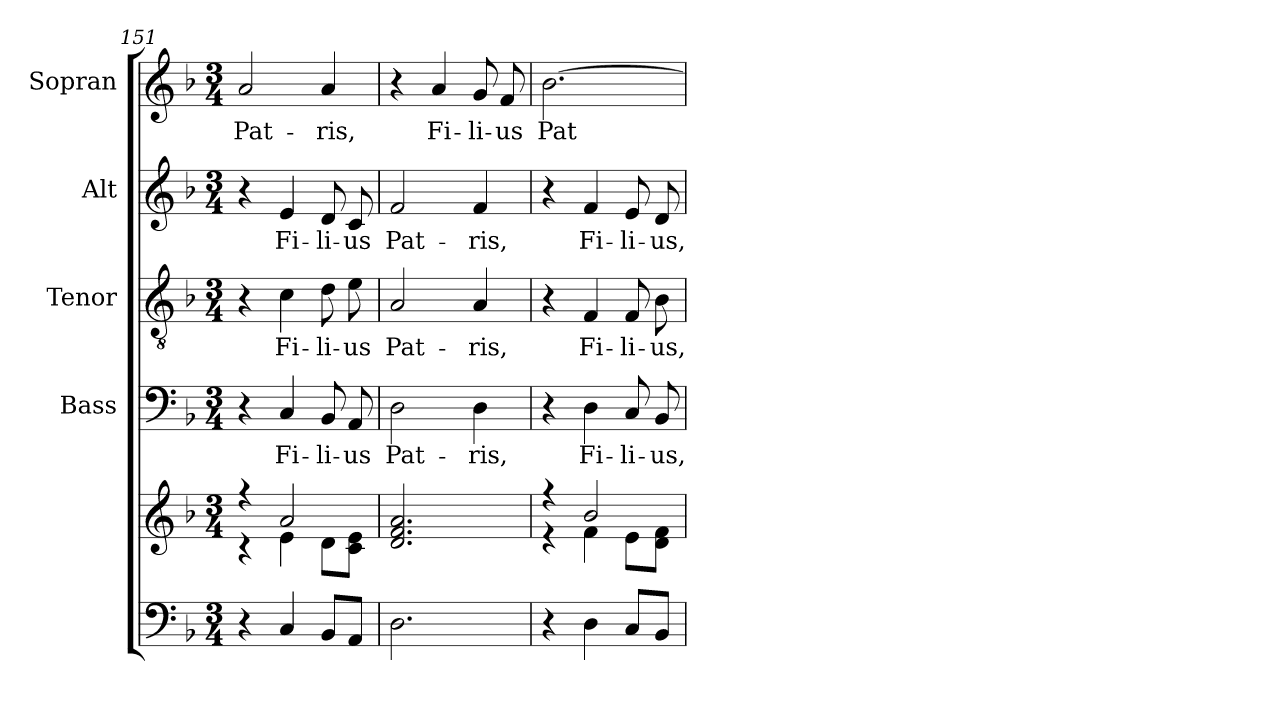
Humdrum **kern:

**kern	**kern	**kern	**text	**kern	**text	**kern	**text	**kern	**text
*part5	*part5	*part4	*part4	*part3	*part3	*part2	*part2	*part1	*part1
*staff6	*staff5	*staff4	*staff4	*staff3	*staff3	*staff2	*staff2	*staff1	*staff1
*	*	*I"Bass	*	*I"Tenor	*	*I"Alt	*	*I"Sopran	*
*	*	*I'B.	*	*I'T.	*	*I'A.	*	*I'S.	*
*clefF4	*clefG2	*clefF4	*	*clefGv2	*	*clefG2	*	*clefG2	*
*k[b-]	*k[b-]	*k[b-]	*	*k[b-]	*	*k[b-]	*	*k[b-]	*
*F:	*F:	*F:	*	*F:	*	*F:	*	*F:	*
*M3/4	*M3/4	*M3/4	*	*M3/4	*	*M3/4	*	*M3/4	*
=151	=151	=151	=151	=151	=151	=151	=151	=151	=151
*	*^	*	*	*	*	*	*	*	*
!	!	!	!	!	!	!	!	!	!	!LO:LY:b
4r	4r	4r	4r	.	4r	.	4r	.	2a/	Pat-
!	!	!	!	!LO:LY:b	!	!LO:LY:b	!	!LO:LY:b	!	!
4C/	2a/	4e\	4C/	Fi-	4c\	Fi-	4e/	Fi-	.	.
!	!	!	!	!LO:LY:b	!	!LO:LY:b	!	!LO:LY:b	!	!LO:LY:b
8BB-/L	.	8d\L	8BB-/	-li-	8d\	-li-	8d/	-li-	4a/	-ris,
!	!	!	!	!LO:LY:b	!	!LO:LY:b	!	!LO:LY:b	!	!
8AA/J	.	8c\ 8e\J	8AA/	-us	8e\	-us	8c/	-us	.	.
=152	=152	=152	=152	=152	=152	=152	=152	=152	=152	=152
!	!	!	!	!LO:LY:b	!	!LO:LY:b	!	!LO:LY:b	!	!
*	*v	*v	*	*	*	*	*	*	*	*
2.D\	2.d/ 2.f/ 2.a/	2D\	Pat-	2A/	Pat-	2f/	Pat-	4r	.
!	!	!	!	!	!	!	!	!	!LO:LY:b
.	.	.	.	.	.	.	.	4a/	Fi-
!	!	!	!LO:LY:b	!	!LO:LY:b	!	!LO:LY:b	!	!LO:LY:b
.	.	4D\	-ris,	4A/	-ris,	4f/	-ris,	8g/	-li-
!	!	!	!	!	!	!	!	!	!LO:LY:b
.	.	.	.	.	.	.	.	8f/	-us
!!LO:LB:g=z
=153	=153	=153	=153	=153	=153	=153	=153	=153	=153
*	*^	*	*	*	*	*	*	*	*
!	!	!	!	!	!	!	!	!	!	!LO:LY:b
4r	4r	4r	4r	.	4r	.	4r	.	[2.b-\	Pat-
!	!	!	!	!LO:LY:b	!	!LO:LY:b	!	!LO:LY:b	!	!
4D\	2b-/	4f\	4D\	Fi-	4F/	Fi-	4f/	Fi-	.	.
!	!	!	!	!LO:LY:b	!	!LO:LY:b	!	!LO:LY:b	!	!
8C/L	.	8e\L	8C/	-li-	8F/	-li-	8e/	-li-	.	.
!	!	!	!	!LO:LY:b	!	!LO:LY:b	!	!LO:LY:b	!	!
8BB-/J	.	8d\ 8f\J	8BB-/	-us,	8B-\	-us,	8d/	-us,	.	.
*	*v	*v	*	*	*	*	*	*	*	*
=	=	=	=	=	=	=	=	=	=
*-	*-	*-	*-	*-	*-	*-	*-	*-	*-
